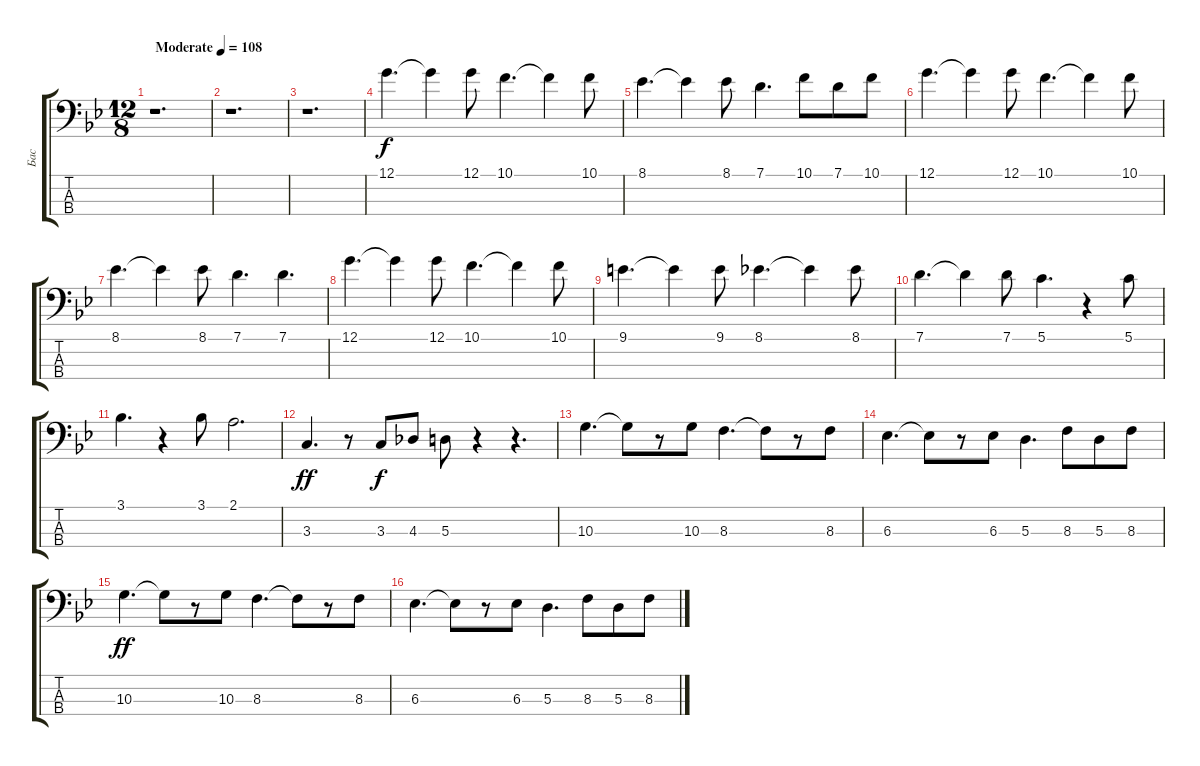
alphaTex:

\track ("Бас" "Бас") {instrument electricbassfinger}
\staff {score tabs}
\tuning (G2 D2 A1 E1) {hide}
\ts (12 8)
\tempo (108 "Moderate")
\clef f4
\ks gminor
r.1{d dy f instrument electricbassfinger} |
r.1{d} |
r.1{d} |
12.1.4{d} 12.1{t}.4 12.1.8 10.1.4{d} 10.1{t}.4 10.1.8 |
8.1.4{d} 8.1{t}.4 8.1.8 7.1.4{d} 10.1.8 7.1.8 10.1.8 |
12.1.4{d} 12.1{t}.4 12.1.8 10.1.4{d} 10.1{t}.4 10.1.8 |
8.1.4{d} 8.1{t}.4 8.1.8 7.1.4{d} 7.1.4{d} |
12.1.4{d} 12.1{t}.4 12.1.8 10.1.4{d} 10.1{t}.4 10.1.8 |
9.1.4{d} 9.1{t}.4 9.1.8 8.1.4{d} 8.1{t}.4 8.1.8 |
7.1.4{d} 7.1{t}.4 7.1.8 5.1.4{d} r.4 5.1.8 |
3.1.4{d} r.4 3.1.8 2.1.2{d} |
3.3.4{d dy ff} r.8 3.3.8{dy f} 4.3.8 5.3.8 r.4 r.4{d} |
10.3.4{d} 10.3{t}.8 r.8 10.3.8 8.3.4{d} 8.3{t}.8 r.8 8.3.8 |
6.3.4{d} 6.3{t}.8 r.8 6.3.8 5.3.4{d} 8.3.8 5.3.8 8.3.8 |
10.3.4{d dy ff} 10.3{t}.8 r.8 10.3.8 8.3.4{d} 8.3{t}.8 r.8 8.3.8 |
6.3.4{d} 6.3{t}.8 r.8 6.3.8 5.3.4{d} 8.3.8 5.3.8 8.3.8
